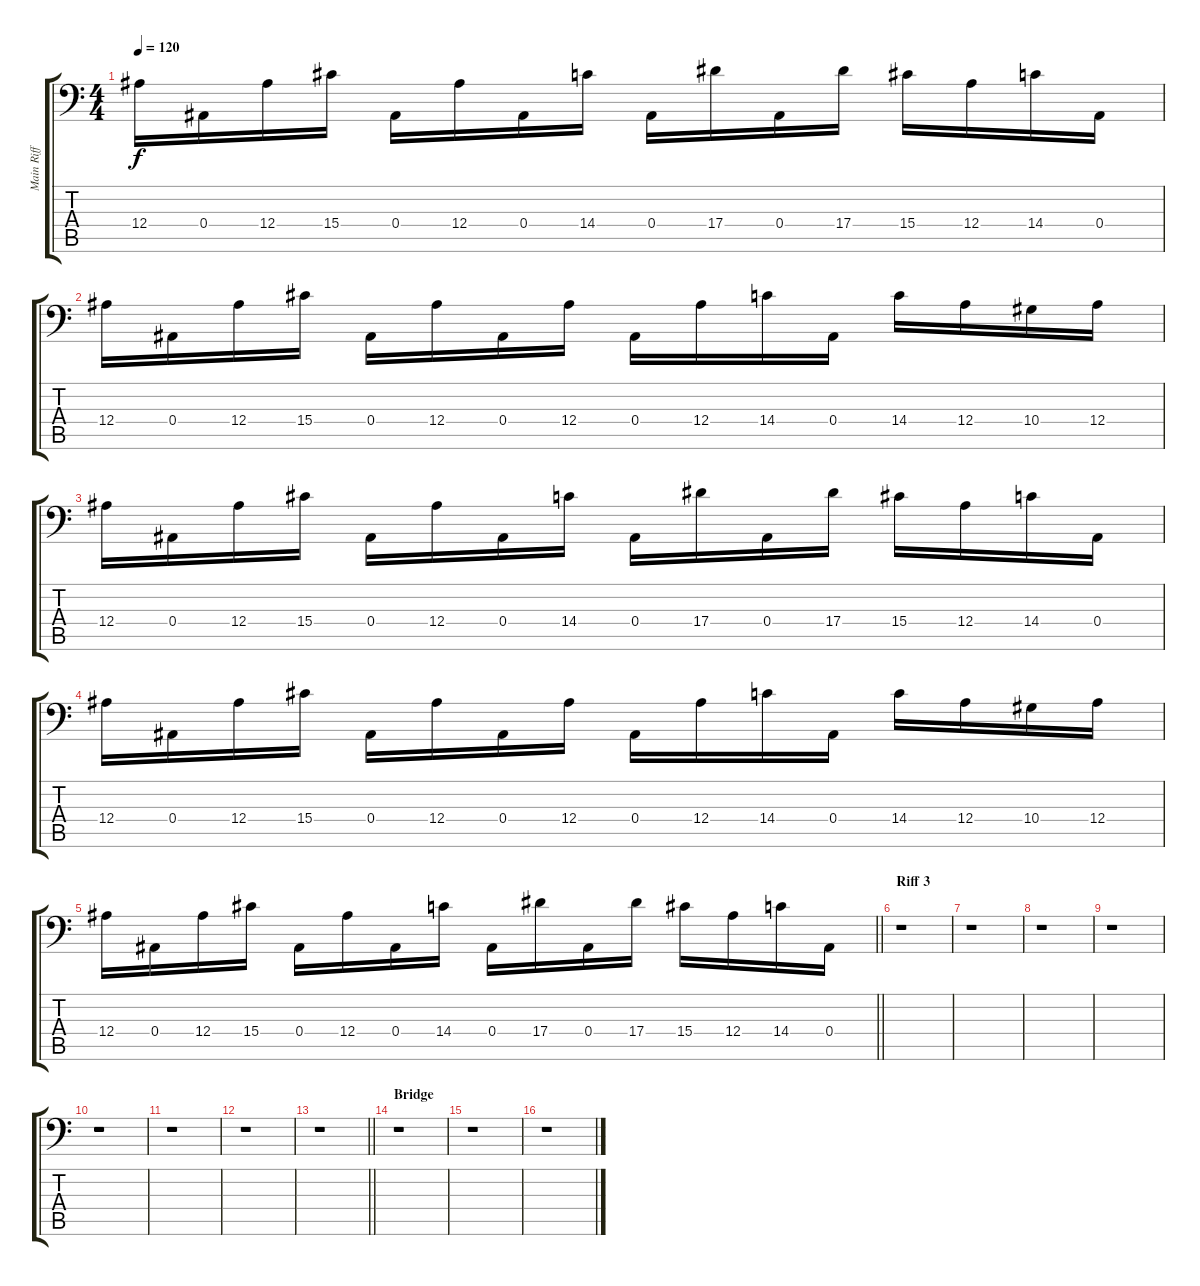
\track ("Main Riff 1" "Main Riff ") {instrument frenchhorn}
\staff {score tabs}
\tuning (C4 G3 Eb3 Bb2 F2 Bb1) {hide}
\ts (4 4)
\tempo 120
\clef f4
\ks c
12.4.16{dy f} 0.4.16 12.4.16 15.4.16 0.4.16 12.4.16 0.4.16 14.4.16 0.4.16 17.4.16 0.4.16 17.4.16 15.4.16 12.4.16 14.4.16 0.4.16 |
12.4.16 0.4.16 12.4.16 15.4.16 0.4.16 12.4.16 0.4.16 12.4.16 0.4.16 12.4.16 14.4.16 0.4.16 14.4.16 12.4.16 10.4.16 12.4.16 |
12.4.16 0.4.16 12.4.16 15.4.16 0.4.16 12.4.16 0.4.16 14.4.16 0.4.16 17.4.16 0.4.16 17.4.16 15.4.16 12.4.16 14.4.16 0.4.16 |
12.4.16 0.4.16 12.4.16 15.4.16 0.4.16 12.4.16 0.4.16 12.4.16 0.4.16 12.4.16 14.4.16 0.4.16 14.4.16 12.4.16 10.4.16 12.4.16 |
\barLineRight lightlight
12.4.16 0.4.16 12.4.16 15.4.16 0.4.16 12.4.16 0.4.16 14.4.16 0.4.16 17.4.16 0.4.16 17.4.16 15.4.16 12.4.16 14.4.16 0.4.16 |
\section ("" "Riff 3")
r.1 |
r.1 |
r.1 |
r.1 |
r.1 |
r.1 |
r.1 |
\barLineRight lightlight
r.1 |
\section ("" "Bridge")
r.1 |
r.1 |
r.1
